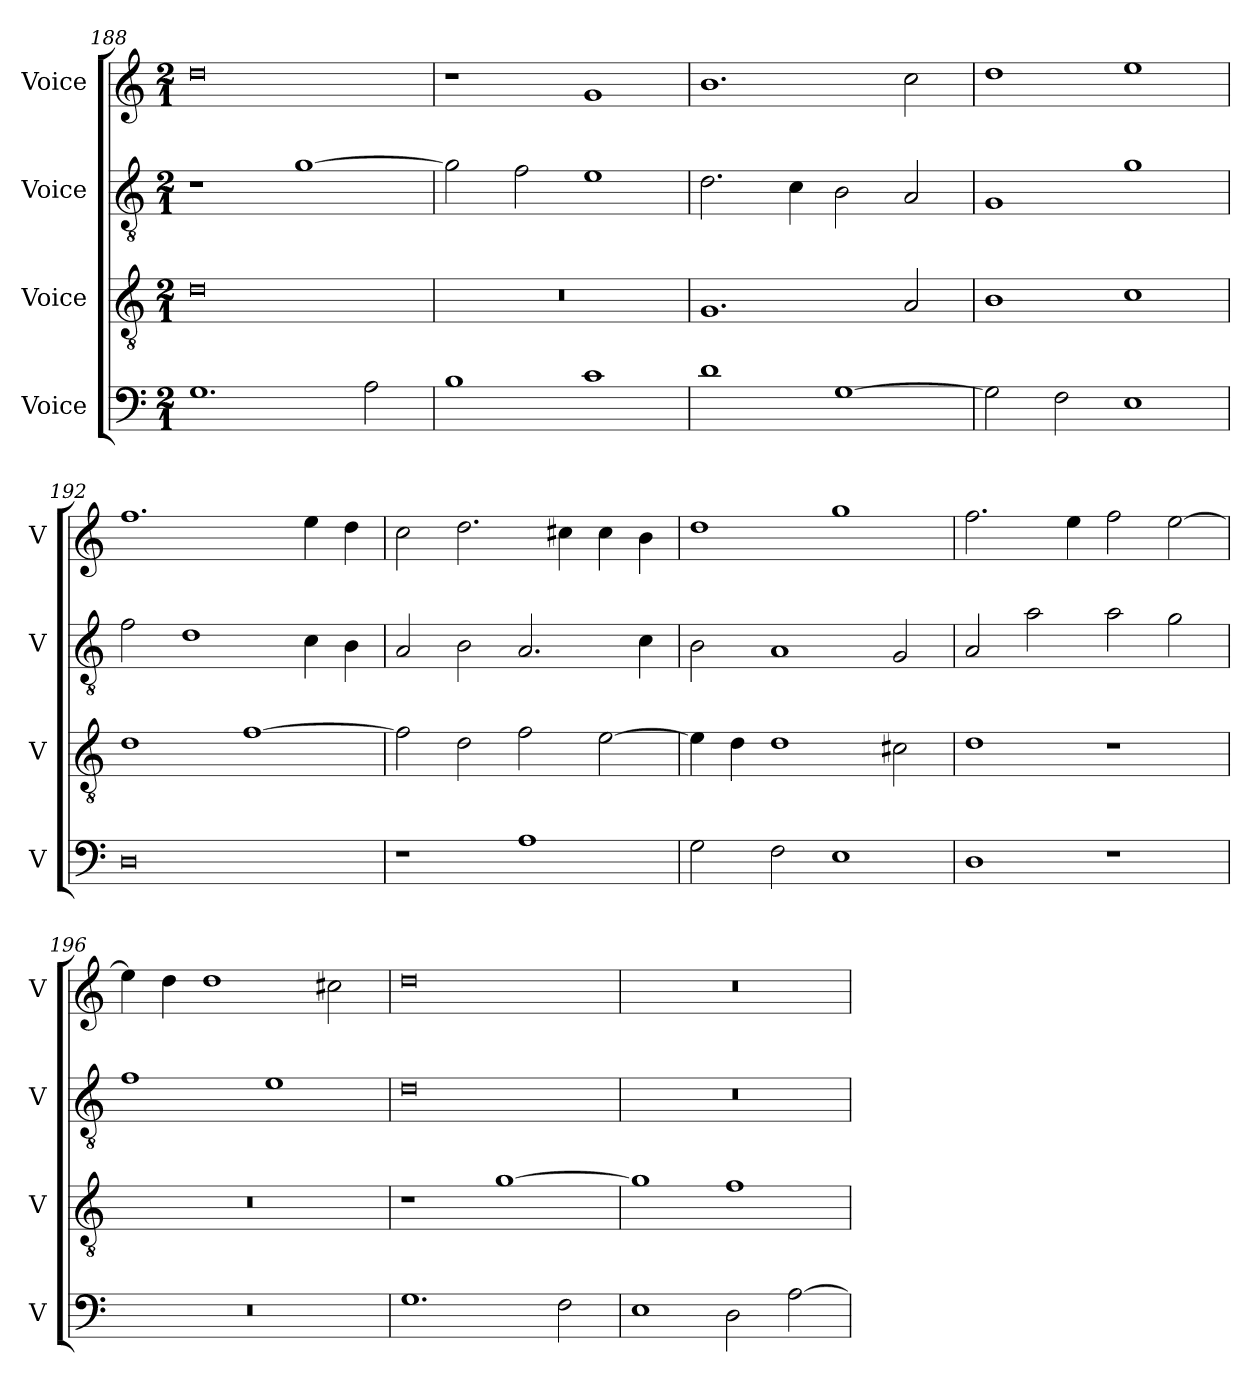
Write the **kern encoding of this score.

**kern	**kern	**kern	**kern
*part4	*part3	*part2	*part1
*staff4	*staff3	*staff2	*staff1
*I"Voice	*I"Voice	*I"Voice	*I"Voice
*I'V	*I'V	*I'V	*I'V
*clefF4	*clefGv2	*clefGv2	*clefG2
*k[]	*k[]	*k[]	*k[]
*M2/1	*M2/1	*M2/1	*M2/1
=188	=188	=188	=188
1.G	0d	1r	0dd
.	.	[1g	.
2A\	.	.	.
=189	=189	=189	=189
1B	0r	2g\]	1r
.	.	2f\	.
1c	.	1e	1g
=190	=190	=190	=190
1d	1.G	2.d\	1.b
.	.	4c\	.
[1G	.	2B\	.
.	2A/	2A/	2cc\
=191	=191	=191	=191
2G\]	1B	1G	1dd
2F\	.	.	.
1E	1c	1g	1ee
=192	=192	=192	=192
0D	1d	2f\	1.ff
.	.	1d	.
.	[1f	.	.
.	.	4c\	4ee\
.	.	4B\	4dd\
=193	=193	=193	=193
1r	2f\]	2A/	2cc\
.	2d\	2B\	2.dd\
1A	2f\	2.A/	.
.	.	.	4cc#X\
.	[2e\	.	4cc#\
.	.	4c\	4b\
!!LO:LB:g=z
=194	=194	=194	=194
2G\	4e\]	2B\	1dd
.	4d\	.	.
2F\	1d	1A	.
1E	.	.	1gg
.	2c#X\	2G/	.
=195	=195	=195	=195
1D	1d	2A/	2.ff\
.	.	2a\	.
.	.	.	4ee\
1r	1r	2a\	2ff\
.	.	2g\	[2ee\
=196	=196	=196	=196
0r	0r	1f	4ee\]
.	.	.	4dd\
.	.	.	1dd
.	.	1e	.
.	.	.	2cc#X\
=197	=197	=197	=197
1.G	1r	0d	0dd
.	[1g	.	.
2F\	.	.	.
=198	=198	=198	=198
1E	1g]	0r	0r
2D\	1f	.	.
[2A\	.	.	.
=	=	=	=
*-	*-	*-	*-
